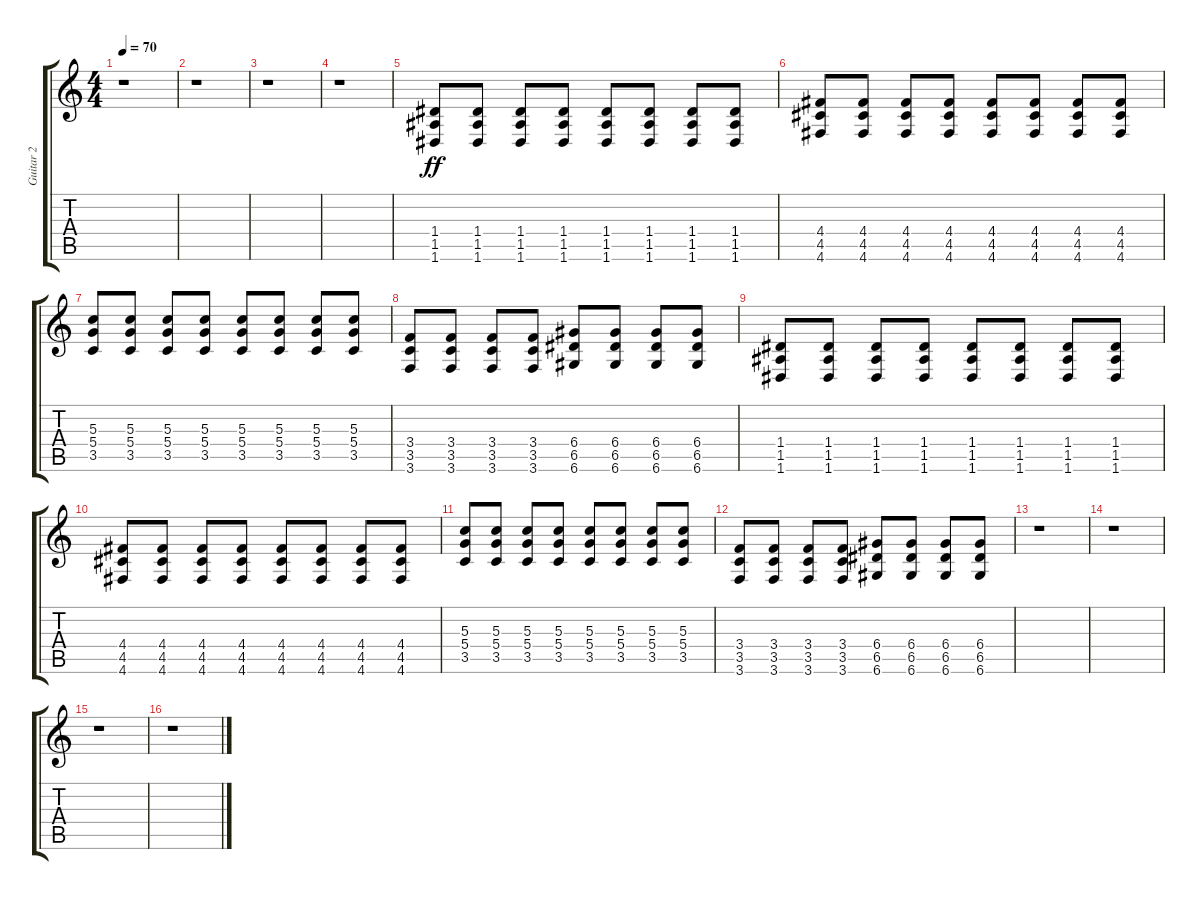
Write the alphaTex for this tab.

\track ("Guitar 2" "Guitar 2") {instrument overdrivenguitar}
\staff {score tabs}
\tuning (E4 B3 G3 D3 A2 D2) {hide}
\ts (4 4)
\tempo 70
\clef g2
\ks c
r.1{dy ff instrument overdrivenguitar} |
r.1 |
r.1 |
r.1 |
(1.4 1.5 1.6).8 (1.4 1.5 1.6).8 (1.4 1.5 1.6).8 (1.4 1.5 1.6).8 (1.4 1.5 1.6).8 (1.4 1.5 1.6).8 (1.4 1.5 1.6).8 (1.4 1.5 1.6).8 |
(4.4 4.5 4.6).8 (4.4 4.5 4.6).8 (4.4 4.5 4.6).8 (4.4 4.5 4.6).8 (4.4 4.5 4.6).8 (4.4 4.5 4.6).8 (4.4 4.5 4.6).8 (4.4 4.5 4.6).8 |
(5.3 5.4 3.5).8 (5.3 5.4 3.5).8 (5.3 5.4 3.5).8 (5.3 5.4 3.5).8 (5.3 5.4 3.5).8 (5.3 5.4 3.5).8 (5.3 5.4 3.5).8 (5.3 5.4 3.5).8 |
(3.4 3.5 3.6).8 (3.4 3.5 3.6).8 (3.4 3.5 3.6).8 (3.4 3.5 3.6).8 (6.4 6.5 6.6).8 (6.4 6.5 6.6).8 (6.4 6.5 6.6).8 (6.4 6.5 6.6).8 |
(1.4 1.5 1.6).8 (1.4 1.5 1.6).8 (1.4 1.5 1.6).8 (1.4 1.5 1.6).8 (1.4 1.5 1.6).8 (1.4 1.5 1.6).8 (1.4 1.5 1.6).8 (1.4 1.5 1.6).8 |
(4.4 4.5 4.6).8 (4.4 4.5 4.6).8 (4.4 4.5 4.6).8 (4.4 4.5 4.6).8 (4.4 4.5 4.6).8 (4.4 4.5 4.6).8 (4.4 4.5 4.6).8 (4.4 4.5 4.6).8 |
(5.3 5.4 3.5).8 (5.3 5.4 3.5).8 (5.3 5.4 3.5).8 (5.3 5.4 3.5).8 (5.3 5.4 3.5).8 (5.3 5.4 3.5).8 (5.3 5.4 3.5).8 (5.3 5.4 3.5).8 |
(3.4 3.5 3.6).8 (3.4 3.5 3.6).8 (3.4 3.5 3.6).8 (3.4 3.5 3.6).8 (6.4 6.5 6.6).8 (6.4 6.5 6.6).8 (6.4 6.5 6.6).8 (6.4 6.5 6.6).8 |
r.1 |
r.1 |
r.1 |
r.1
